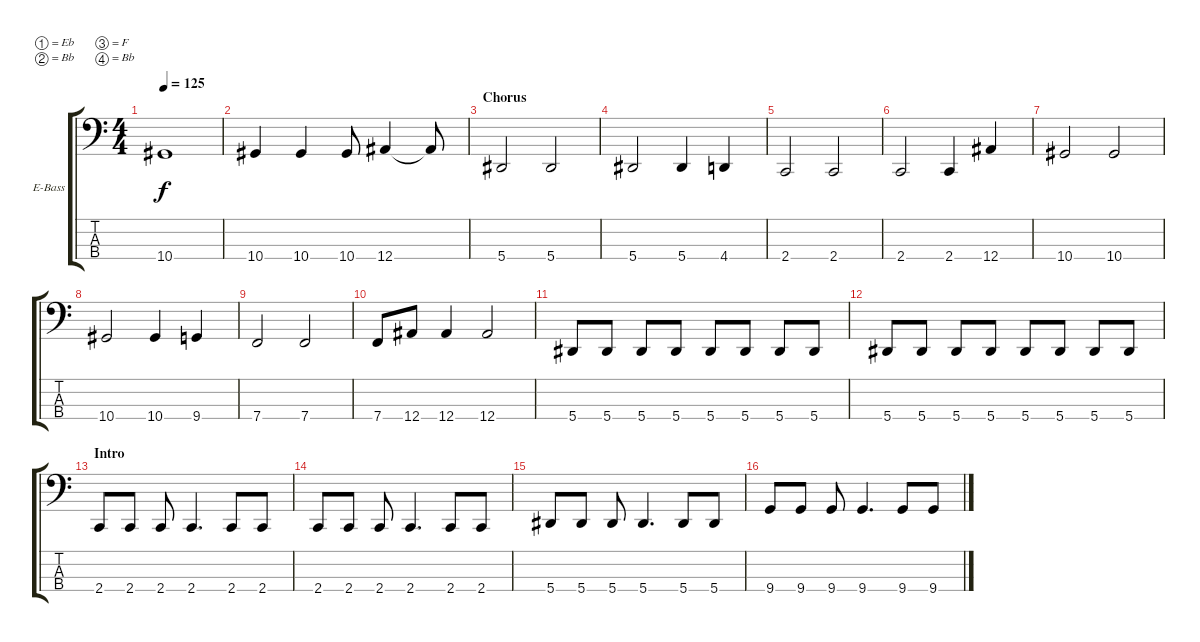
\bracketExtendMode groupsimilarinstruments
\firstSystemTrackNameOrientation horizontal
\otherSystemsTrackNameOrientation horizontal
\track ("Bass (Mark Klepaski)" "E-Bass") {instrument electricbasspick}
\staff {score tabs}
\tuning (Eb2 Bb1 F1 Bb0)
\ts (4 4)
\tempo 125
\clef f4
\ks c
10.4.1{dy f} |
10.4.4 10.4.4 10.4.8 12.4.4 12.4{t}.8 |
\section ("" "Chorus")
5.4.2 5.4.2 |
5.4.2 5.4.4 4.4.4 |
2.4.2 2.4.2 |
2.4.2 2.4.4 12.4.4 |
10.4.2 10.4.2 |
10.4.2 10.4.4 9.4.4 |
7.4.2 7.4.2 |
7.4.8 12.4.8 12.4.4 12.4.2 |
5.4.8 5.4.8 5.4.8 5.4.8 5.4.8 5.4.8 5.4.8 5.4.8 |
5.4.8 5.4.8 5.4.8 5.4.8 5.4.8 5.4.8 5.4.8 5.4.8 |
\section ("" "Intro")
2.4.8 2.4.8 2.4.8 2.4.4{d} 2.4.8 2.4.8 |
2.4.8 2.4.8 2.4.8 2.4.4{d} 2.4.8 2.4.8 |
5.4.8 5.4.8 5.4.8 5.4.4{d} 5.4.8 5.4.8 |
9.4.8 9.4.8 9.4.8 9.4.4{d} 9.4.8 9.4.8
